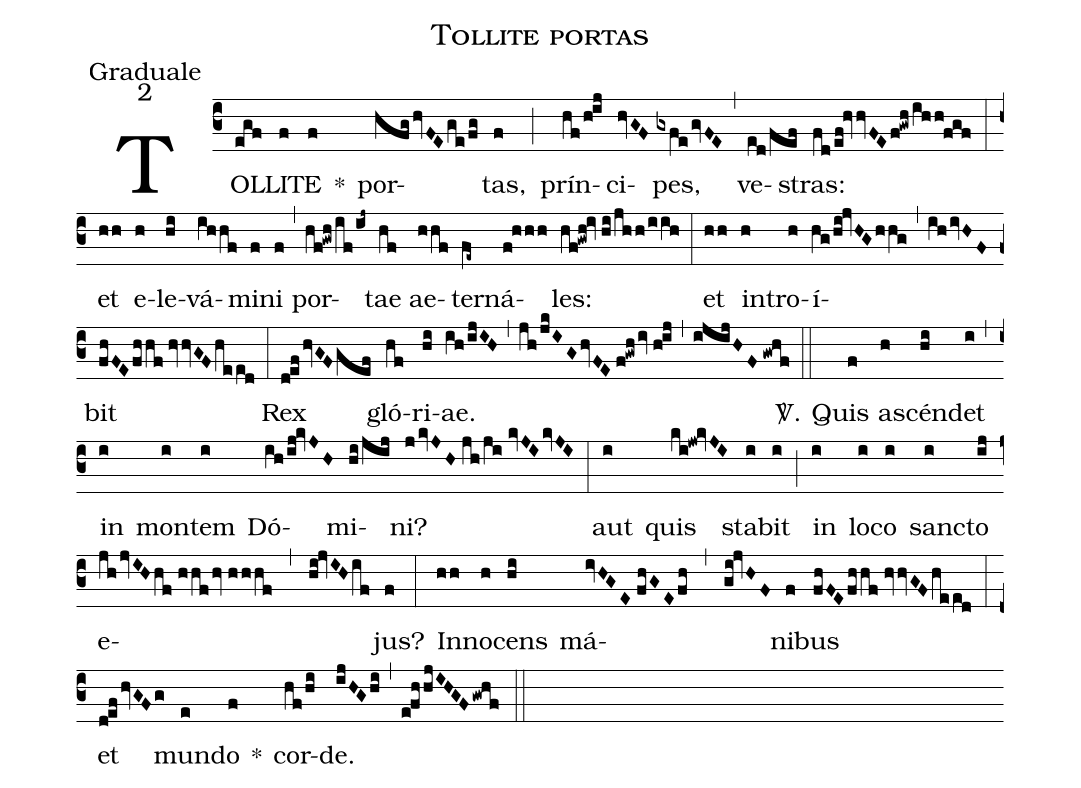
name:Tollite portas;
office-part:Graduale;
mode:2;
%%
(c3) TOL(egf)LI(f)TE(f) *() por(hfg/hvFEge/fg)tas,(f) (;) prín(hf/h!ij)ci(hvGF)pes,(gxfe/gvFE) (,) ve(ed/fef)stras:(fd/ef!hvhvFE/f!gwh/ihh!fgf) (:) et(hh) e(h)le(hi)vá(ih/hf)mi(f)ni(f) (,) por(hf!gwh/if/ij~)tae(hf) ae(hhf)ter(fe~)ná(f!hhh)les:(hf!gwh!iv//hi/jhh/iih) (:) et(hh) in(h)tro(h)í(hg/hi!jvHGhhg,ih/ivHF)bit(fhFEfhhf//hvhvGFhe/ed) (:) Rex(d!efhvGFgef) gló(hf)ri(hi)ae.(ih/ijIH,jh/jkIGhvFE//f!gwhiv//h!ij,ijijHF//gwhf) <sp>V/</sp>.(::) Quis(f) a(h)scén(hi)det(i) (,) in(i) mon(i)tem(i) Dó(ih/ij!kvJH)mi(hi/jij)ni?(jkvJH//jh/ji//kvJIkvJI) (:) aut(i) quis(ki!jw!kvJI) sta(i)bit(i) (;) in(i) lo(i)co(i) sanc(i)to(ij) e(jhjvIHhf//hhfhv//hhhf,hi!jvIHif)jus?(f) (:) In(hh)no(h)cens(hi) má(ivHGE//fhGEfh,gi!jvHF)ni(f)bus(fhFEfh/hf//hvhvGFhe/ed) (:) et(d!ef/hvGFg) mun(e)do(f) *() cor(hf/hi)de.(ijHGhi,e!fh/hjIHGFgwhf) (::)
